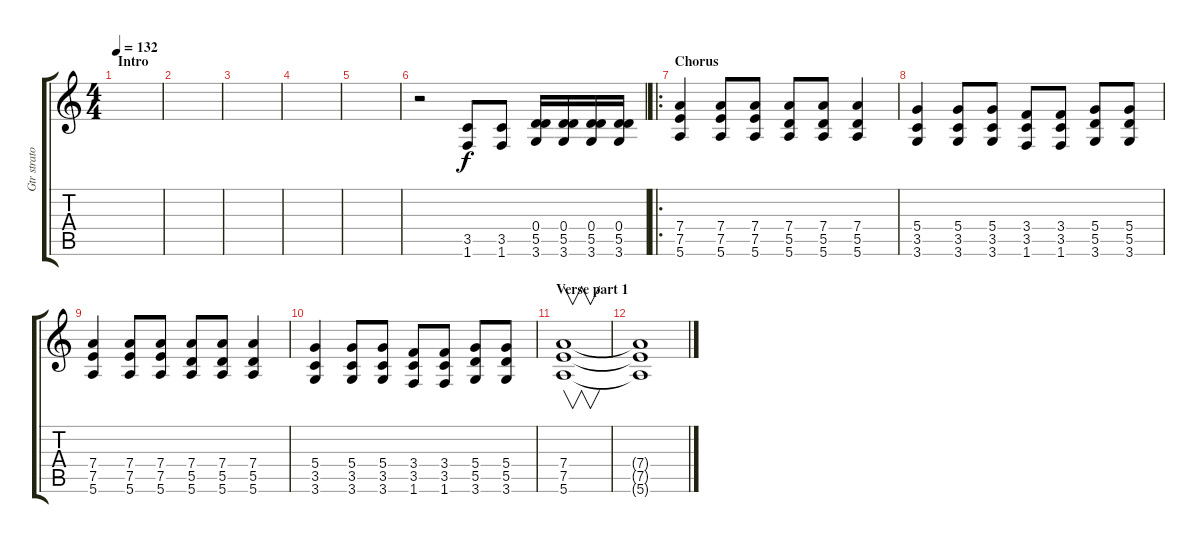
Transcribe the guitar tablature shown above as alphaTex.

\track ("Gtr strato disto" "Gtr strato") {instrument distortionguitar}
\staff {score tabs}
\tuning (E4 B3 G3 D3 A2 E2) {hide}
\ts (4 4)
\section ("" "Intro")
\tempo 132
\clef g2
\ks c
|
|
|
|
|
r.2 (3.5 1.6).8 (3.5 1.6).8 (0.4 5.5 3.6).16 (0.4 5.5 3.6).16 (0.4 5.5 3.6).16 (0.4 5.5 3.6).16 |
\ro
\section ("" "Chorus")
(7.4 7.5 5.6).4{instrument distortionguitar} (7.4 7.5 5.6).8 (7.4 7.5 5.6).8 (7.4 5.5 5.6).8 (7.4 5.5 5.6).8 (7.4 5.5 5.6).4 |
(5.4 3.5 3.6).4 (5.4 3.5 3.6).8 (5.4 3.5 3.6).8 (3.4 3.5 1.6).8 (3.4 3.5 1.6).8 (5.4 5.5 3.6).8 (5.4 5.5 3.6).8 |
(7.4 7.5 5.6).4{instrument distortionguitar} (7.4 7.5 5.6).8 (7.4 7.5 5.6).8 (7.4 5.5 5.6).8 (7.4 5.5 5.6).8 (7.4 5.5 5.6).4 |
(5.4 3.5 3.6).4 (5.4 3.5 3.6).8 (5.4 3.5 3.6).8 (3.4 3.5 1.6).8 (3.4 3.5 1.6).8 (5.4 5.5 3.6).8 (5.4 5.5 3.6).8 |
\section ("" "Verse part 1")
(7.4 7.5 5.6).1{v} |
(7.4{t} 7.5{t} 5.6{t}).1{volume 0}
